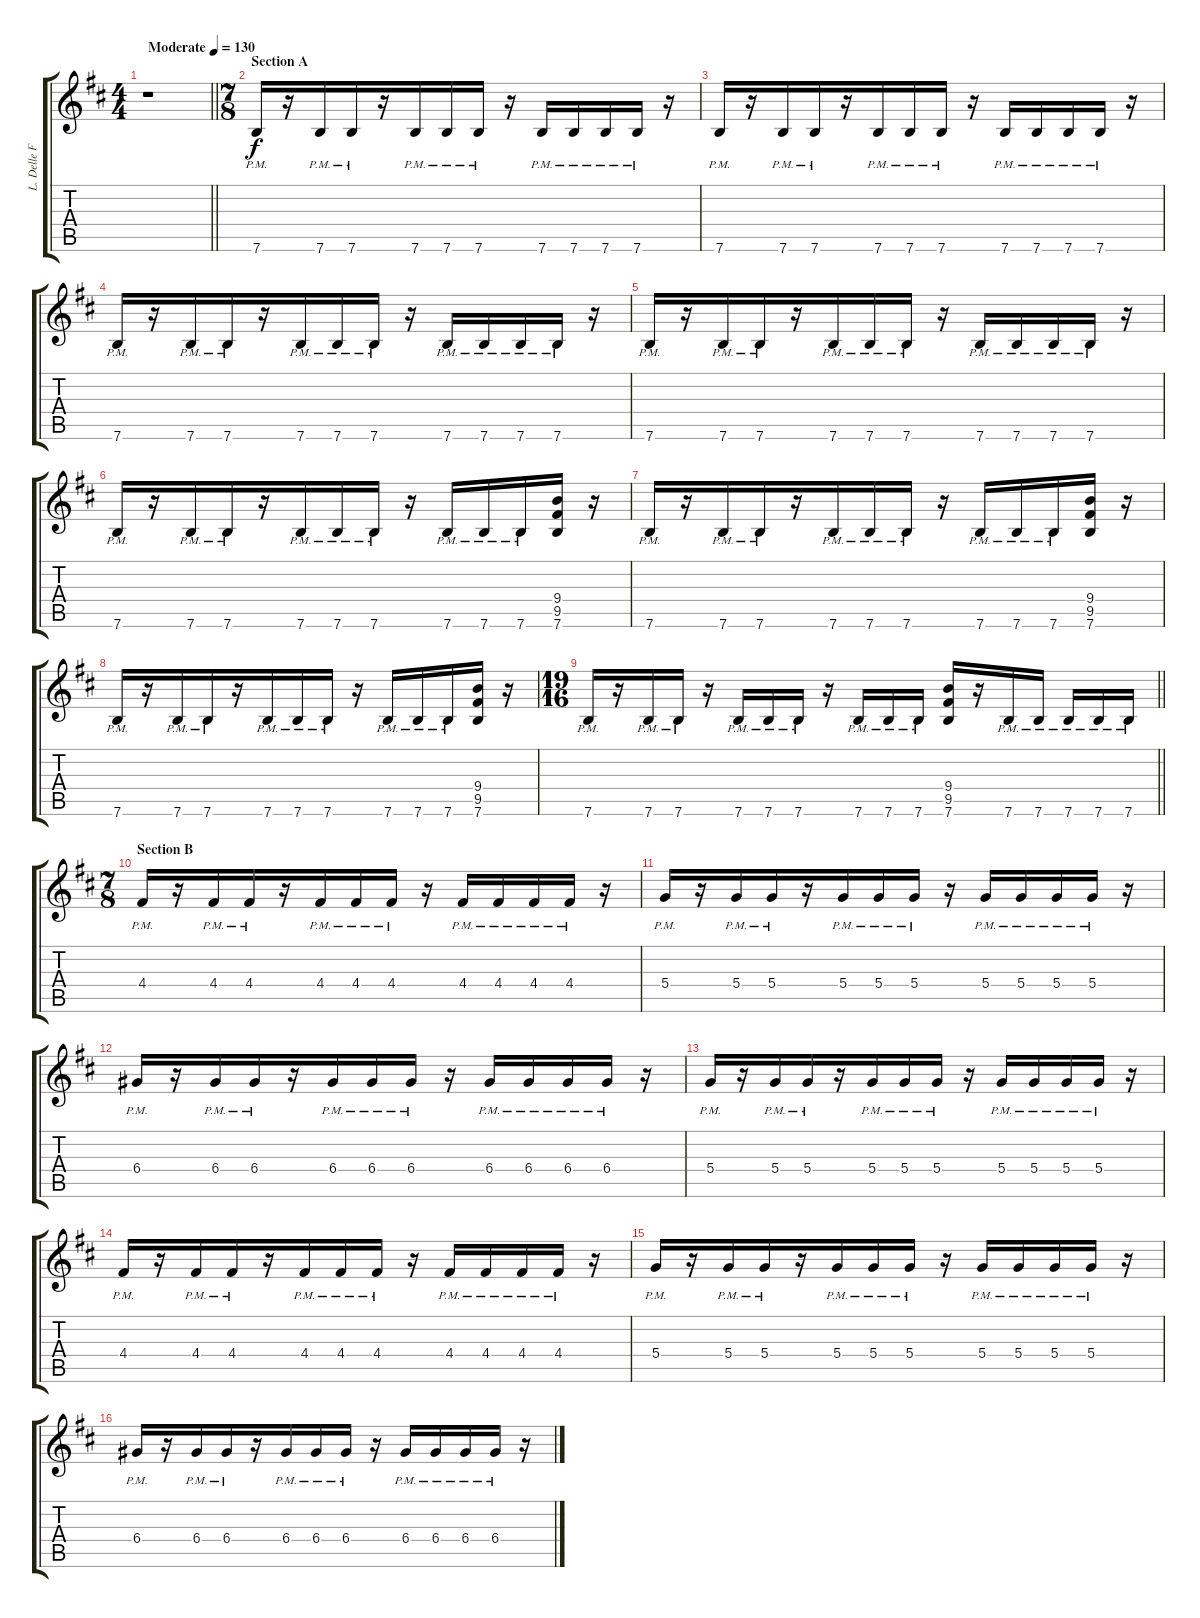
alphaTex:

\track ("L. Delle Fave (Dist. Guitar R)" "L. Delle F") {instrument overdrivenguitar}
\staff {score tabs}
\tuning (E4 B3 G3 D3 A2 E2) {hide}
\ts (4 4)
\tempo (130 "Moderate")
\clef g2
\barLineRight lightlight
\ks bminor
r.1{dy f instrument overdrivenguitar} |
\ts (7 8)
\section ("" "Section A")
7.6{pm}.16 r.16 7.6{pm}.16 7.6{pm}.16 r.16 7.6{pm}.16 7.6{pm}.16 7.6{pm}.16 r.16 7.6{pm}.16 7.6{pm}.16 7.6{pm}.16 7.6{pm}.16 r.16 |
7.6{pm}.16 r.16 7.6{pm}.16 7.6{pm}.16 r.16 7.6{pm}.16 7.6{pm}.16 7.6{pm}.16 r.16 7.6{pm}.16 7.6{pm}.16 7.6{pm}.16 7.6{pm}.16 r.16 |
7.6{pm}.16 r.16 7.6{pm}.16 7.6{pm}.16 r.16 7.6{pm}.16 7.6{pm}.16 7.6{pm}.16 r.16 7.6{pm}.16 7.6{pm}.16 7.6{pm}.16 7.6{pm}.16 r.16 |
7.6{pm}.16 r.16 7.6{pm}.16 7.6{pm}.16 r.16 7.6{pm}.16 7.6{pm}.16 7.6{pm}.16 r.16 7.6{pm}.16 7.6{pm}.16 7.6{pm}.16 7.6{pm}.16 r.16 |
7.6{pm}.16 r.16 7.6{pm}.16 7.6{pm}.16 r.16 7.6{pm}.16 7.6{pm}.16 7.6{pm}.16 r.16 7.6{pm}.16 7.6{pm}.16 7.6{pm}.16 (9.4 9.5 7.6).16 r.16 |
7.6{pm}.16 r.16 7.6{pm}.16 7.6{pm}.16 r.16 7.6{pm}.16 7.6{pm}.16 7.6{pm}.16 r.16 7.6{pm}.16 7.6{pm}.16 7.6{pm}.16 (9.4 9.5 7.6).16 r.16 |
7.6{pm}.16 r.16 7.6{pm}.16 7.6{pm}.16 r.16 7.6{pm}.16 7.6{pm}.16 7.6{pm}.16 r.16 7.6{pm}.16 7.6{pm}.16 7.6{pm}.16 (9.4 9.5 7.6).16 r.16 |
\ts (19 16)
\barLineRight lightlight
7.6{pm}.16 r.16 7.6{pm}.16 7.6{pm}.16 r.16 7.6{pm}.16 7.6{pm}.16 7.6{pm}.16 r.16 7.6{pm}.16 7.6{pm}.16 7.6{pm}.16 (9.4 9.5 7.6).16 r.16 7.6{pm}.16 7.6{pm}.16 7.6{pm}.16 7.6{pm}.16 7.6{pm}.16 |
\ts (7 8)
\section ("" "Section B")
4.4{pm}.16 r.16 4.4{pm}.16 4.4{pm}.16 r.16 4.4{pm}.16 4.4{pm}.16 4.4{pm}.16 r.16 4.4{pm}.16 4.4{pm}.16 4.4{pm}.16 4.4{pm}.16 r.16 |
5.4{pm}.16 r.16 5.4{pm}.16 5.4{pm}.16 r.16 5.4{pm}.16 5.4{pm}.16 5.4{pm}.16 r.16 5.4{pm}.16 5.4{pm}.16 5.4{pm}.16 5.4{pm}.16 r.16 |
6.4{pm}.16 r.16 6.4{pm}.16 6.4{pm}.16 r.16 6.4{pm}.16 6.4{pm}.16 6.4{pm}.16 r.16 6.4{pm}.16 6.4{pm}.16 6.4{pm}.16 6.4{pm}.16 r.16 |
5.4{pm}.16 r.16 5.4{pm}.16 5.4{pm}.16 r.16 5.4{pm}.16 5.4{pm}.16 5.4{pm}.16 r.16 5.4{pm}.16 5.4{pm}.16 5.4{pm}.16 5.4{pm}.16 r.16 |
4.4{pm}.16 r.16 4.4{pm}.16 4.4{pm}.16 r.16 4.4{pm}.16 4.4{pm}.16 4.4{pm}.16 r.16 4.4{pm}.16 4.4{pm}.16 4.4{pm}.16 4.4{pm}.16 r.16 |
5.4{pm}.16 r.16 5.4{pm}.16 5.4{pm}.16 r.16 5.4{pm}.16 5.4{pm}.16 5.4{pm}.16 r.16 5.4{pm}.16 5.4{pm}.16 5.4{pm}.16 5.4{pm}.16 r.16 |
6.4{pm}.16 r.16 6.4{pm}.16 6.4{pm}.16 r.16 6.4{pm}.16 6.4{pm}.16 6.4{pm}.16 r.16 6.4{pm}.16 6.4{pm}.16 6.4{pm}.16 6.4{pm}.16 r.16
